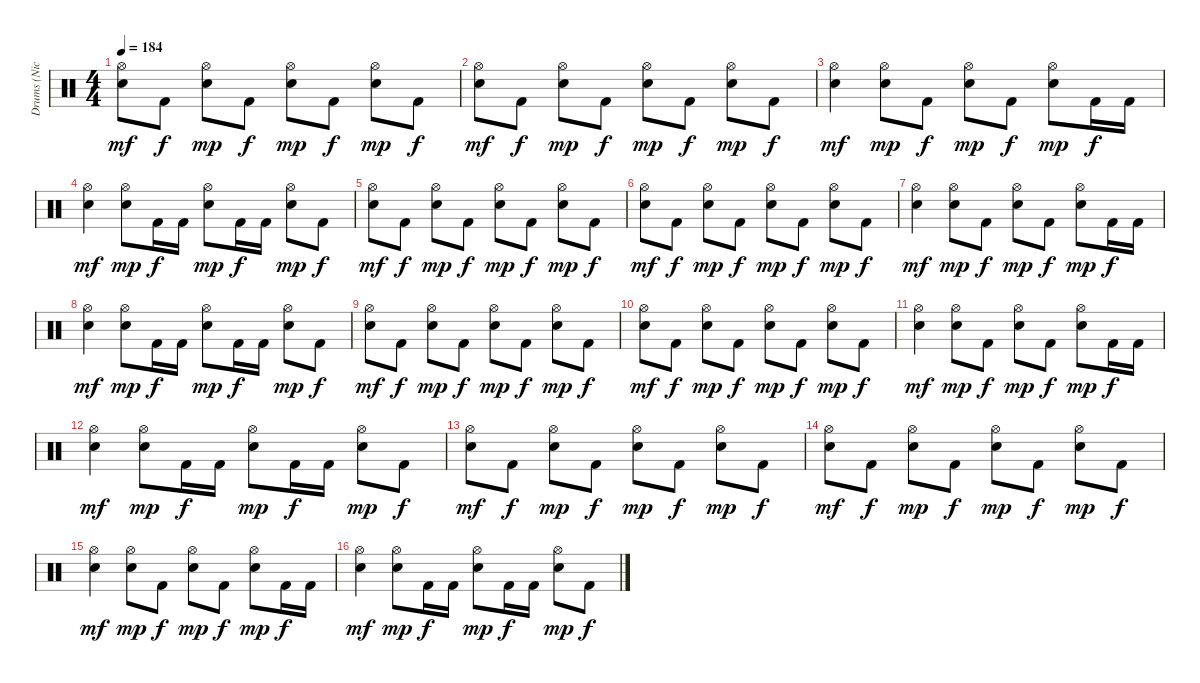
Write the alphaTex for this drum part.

\track ("Drums (Nick Menza)" "Drums (Nic") {instrument percussion}
\staff {score}
\articulation defaults
\ts (4 4)
\tempo 184
\clef neutral
\ks c
("Hi-Hat (open)" "Snare (hit) 2").8{dy mf} "Kick (hit) 2".8{dy f} ("Hi-Hat (open)" "Snare (hit) 2").8{dy mp} "Kick (hit) 2".8{dy f} ("Hi-Hat (open)" "Snare (hit) 2").8{dy mp} "Kick (hit) 2".8{dy f} ("Hi-Hat (open)" "Snare (hit) 2").8{dy mp} "Kick (hit) 2".8{dy f} |
("Hi-Hat (open)" "Snare (hit) 2").8{dy mf} "Kick (hit) 2".8{dy f} ("Hi-Hat (open)" "Snare (hit) 2").8{dy mp} "Kick (hit) 2".8{dy f} ("Hi-Hat (open)" "Snare (hit) 2").8{dy mp} "Kick (hit) 2".8{dy f} ("Hi-Hat (open)" "Snare (hit) 2").8{dy mp} "Kick (hit) 2".8{dy f} |
("Hi-Hat (open)" "Snare (hit) 2").4{dy mf} ("Hi-Hat (open)" "Snare (hit) 2").8{dy mp} "Kick (hit) 2".8{dy f} ("Hi-Hat (open)" "Snare (hit) 2").8{dy mp} "Kick (hit) 2".8{dy f} ("Hi-Hat (open)" "Snare (hit) 2").8{dy mp} "Kick (hit) 2".16{dy f} "Kick (hit) 2".16 |
("Hi-Hat (open)" "Snare (hit) 2").4{dy mf} ("Hi-Hat (open)" "Snare (hit) 2").8{dy mp} "Kick (hit) 2".16{dy f} "Kick (hit) 2".16 ("Hi-Hat (open)" "Snare (hit) 2").8{dy mp} "Kick (hit) 2".16{dy f} "Kick (hit) 2".16 ("Hi-Hat (open)" "Snare (hit) 2").8{dy mp} "Kick (hit) 2".8{dy f} |
("Hi-Hat (open)" "Snare (hit) 2").8{dy mf} "Kick (hit) 2".8{dy f} ("Hi-Hat (open)" "Snare (hit) 2").8{dy mp} "Kick (hit) 2".8{dy f} ("Hi-Hat (open)" "Snare (hit) 2").8{dy mp} "Kick (hit) 2".8{dy f} ("Hi-Hat (open)" "Snare (hit) 2").8{dy mp} "Kick (hit) 2".8{dy f} |
("Hi-Hat (open)" "Snare (hit) 2").8{dy mf} "Kick (hit) 2".8{dy f} ("Hi-Hat (open)" "Snare (hit) 2").8{dy mp} "Kick (hit) 2".8{dy f} ("Hi-Hat (open)" "Snare (hit) 2").8{dy mp} "Kick (hit) 2".8{dy f} ("Hi-Hat (open)" "Snare (hit) 2").8{dy mp} "Kick (hit) 2".8{dy f} |
("Hi-Hat (open)" "Snare (hit) 2").4{dy mf} ("Hi-Hat (open)" "Snare (hit) 2").8{dy mp} "Kick (hit) 2".8{dy f} ("Hi-Hat (open)" "Snare (hit) 2").8{dy mp} "Kick (hit) 2".8{dy f} ("Hi-Hat (open)" "Snare (hit) 2").8{dy mp} "Kick (hit) 2".16{dy f} "Kick (hit) 2".16 |
("Hi-Hat (open)" "Snare (hit) 2").4{dy mf} ("Hi-Hat (open)" "Snare (hit) 2").8{dy mp} "Kick (hit) 2".16{dy f} "Kick (hit) 2".16 ("Hi-Hat (open)" "Snare (hit) 2").8{dy mp} "Kick (hit) 2".16{dy f} "Kick (hit) 2".16 ("Hi-Hat (open)" "Snare (hit) 2").8{dy mp} "Kick (hit) 2".8{dy f} |
("Hi-Hat (open)" "Snare (hit) 2").8{dy mf} "Kick (hit) 2".8{dy f} ("Hi-Hat (open)" "Snare (hit) 2").8{dy mp} "Kick (hit) 2".8{dy f} ("Hi-Hat (open)" "Snare (hit) 2").8{dy mp} "Kick (hit) 2".8{dy f} ("Hi-Hat (open)" "Snare (hit) 2").8{dy mp} "Kick (hit) 2".8{dy f} |
("Hi-Hat (open)" "Snare (hit) 2").8{dy mf} "Kick (hit) 2".8{dy f} ("Hi-Hat (open)" "Snare (hit) 2").8{dy mp} "Kick (hit) 2".8{dy f} ("Hi-Hat (open)" "Snare (hit) 2").8{dy mp} "Kick (hit) 2".8{dy f} ("Hi-Hat (open)" "Snare (hit) 2").8{dy mp} "Kick (hit) 2".8{dy f} |
("Hi-Hat (open)" "Snare (hit) 2").4{dy mf} ("Hi-Hat (open)" "Snare (hit) 2").8{dy mp} "Kick (hit) 2".8{dy f} ("Hi-Hat (open)" "Snare (hit) 2").8{dy mp} "Kick (hit) 2".8{dy f} ("Hi-Hat (open)" "Snare (hit) 2").8{dy mp} "Kick (hit) 2".16{dy f} "Kick (hit) 2".16 |
("Hi-Hat (open)" "Snare (hit) 2").4{dy mf} ("Hi-Hat (open)" "Snare (hit) 2").8{dy mp} "Kick (hit) 2".16{dy f} "Kick (hit) 2".16 ("Hi-Hat (open)" "Snare (hit) 2").8{dy mp} "Kick (hit) 2".16{dy f} "Kick (hit) 2".16 ("Hi-Hat (open)" "Snare (hit) 2").8{dy mp} "Kick (hit) 2".8{dy f} |
("Hi-Hat (open)" "Snare (hit) 2").8{dy mf} "Kick (hit) 2".8{dy f} ("Hi-Hat (open)" "Snare (hit) 2").8{dy mp} "Kick (hit) 2".8{dy f} ("Hi-Hat (open)" "Snare (hit) 2").8{dy mp} "Kick (hit) 2".8{dy f} ("Hi-Hat (open)" "Snare (hit) 2").8{dy mp} "Kick (hit) 2".8{dy f} |
("Hi-Hat (open)" "Snare (hit) 2").8{dy mf} "Kick (hit) 2".8{dy f} ("Hi-Hat (open)" "Snare (hit) 2").8{dy mp} "Kick (hit) 2".8{dy f} ("Hi-Hat (open)" "Snare (hit) 2").8{dy mp} "Kick (hit) 2".8{dy f} ("Hi-Hat (open)" "Snare (hit) 2").8{dy mp} "Kick (hit) 2".8{dy f} |
("Hi-Hat (open)" "Snare (hit) 2").4{dy mf} ("Hi-Hat (open)" "Snare (hit) 2").8{dy mp} "Kick (hit) 2".8{dy f} ("Hi-Hat (open)" "Snare (hit) 2").8{dy mp} "Kick (hit) 2".8{dy f} ("Hi-Hat (open)" "Snare (hit) 2").8{dy mp} "Kick (hit) 2".16{dy f} "Kick (hit) 2".16 |
("Hi-Hat (open)" "Snare (hit) 2").4{dy mf} ("Hi-Hat (open)" "Snare (hit) 2").8{dy mp} "Kick (hit) 2".16{dy f} "Kick (hit) 2".16 ("Hi-Hat (open)" "Snare (hit) 2").8{dy mp} "Kick (hit) 2".16{dy f} "Kick (hit) 2".16 ("Hi-Hat (open)" "Snare (hit) 2").8{dy mp} "Kick (hit) 2".8{dy f}
